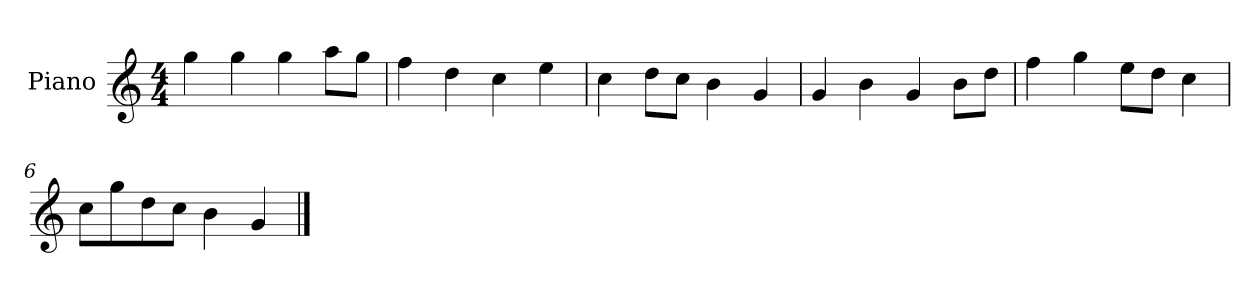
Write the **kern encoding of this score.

**kern
*part1
*staff1
*I"Piano
*I'P-no
*clefG2
*k[]
*M4/4
*MM90
=1
4gg\
4gg\
4gg\
8aa\L
8gg\J
=2
4ff\
4dd\
4cc\
4ee\
=3
4cc\
8dd\L
8cc\J
4b\
4g/
=4
4g/
4b\
4g/
8b\L
8dd\J
=5
4ff\
4gg\
8ee\L
8dd\J
4cc\
=6
8cc\L
8gg\
8dd\
8cc\J
4b\
4g/
==
*-
